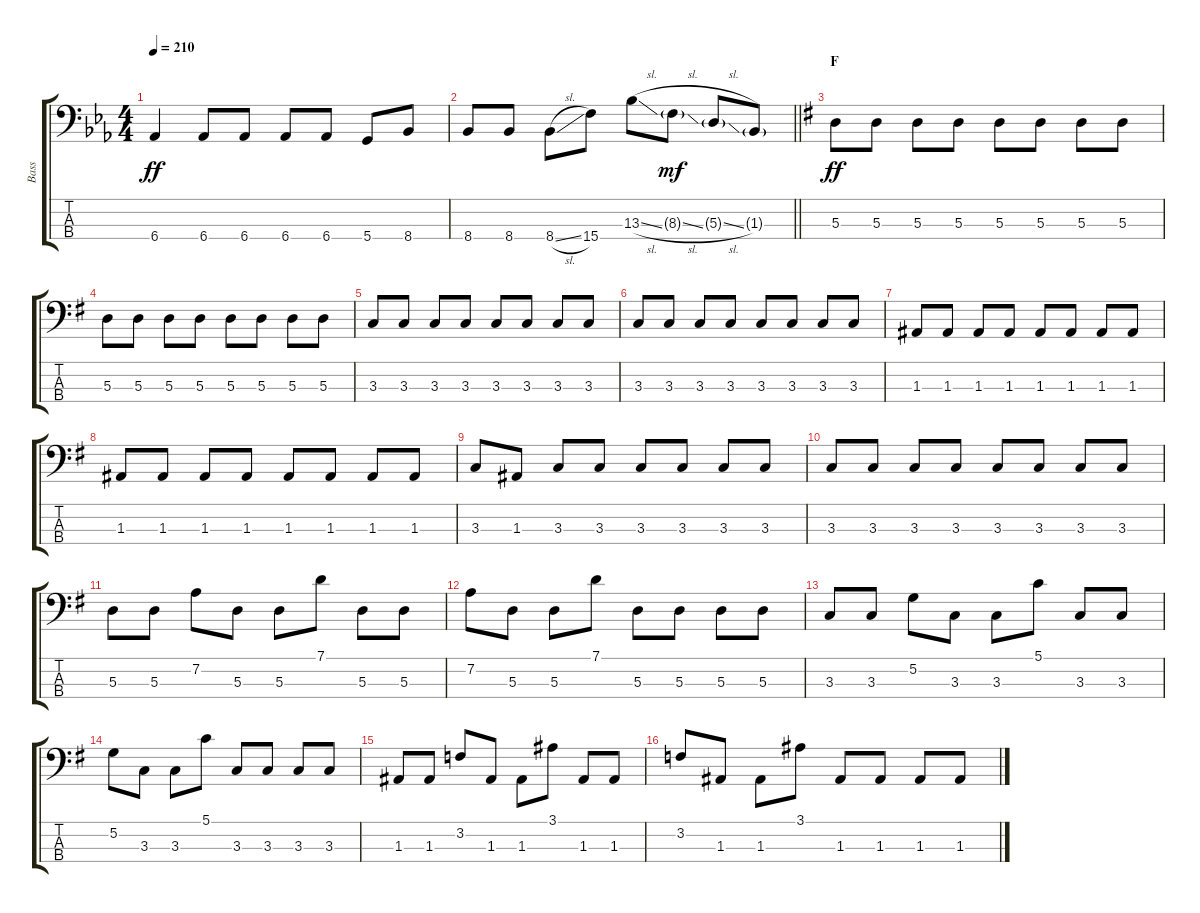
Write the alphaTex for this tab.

\track ("Bass" "Bass") {instrument electricbasspick}
\staff {score tabs}
\tuning (G2 D2 A1 D1) {hide}
\ts (4 4)
\tempo 210
\clef f4
\ks eb
6.4.4{dy ff} 6.4.8 6.4.8 6.4.8 6.4.8 5.4.8 8.4.8 |
\barLineRight lightlight
8.4.8 8.4.8 8.4{sl}.8 15.4.8 13.3{sl}.8 8.3{sl g}.8{dy mf} 5.3{sl g}.8 1.3{g}.8 |
\section ("" "F")
\ks g
5.3.8{dy ff} 5.3.8 5.3.8 5.3.8 5.3.8 5.3.8 5.3.8 5.3.8 |
5.3.8 5.3.8 5.3.8 5.3.8 5.3.8 5.3.8 5.3.8 5.3.8 |
3.3.8 3.3.8 3.3.8 3.3.8 3.3.8 3.3.8 3.3.8 3.3.8 |
3.3.8 3.3.8 3.3.8 3.3.8 3.3.8 3.3.8 3.3.8 3.3.8 |
1.3.8 1.3.8 1.3.8 1.3.8 1.3.8 1.3.8 1.3.8 1.3.8 |
1.3.8 1.3.8 1.3.8 1.3.8 1.3.8 1.3.8 1.3.8 1.3.8 |
3.3.8 1.3.8 3.3.8 3.3.8 3.3.8 3.3.8 3.3.8 3.3.8 |
3.3.8 3.3.8 3.3.8 3.3.8 3.3.8 3.3.8 3.3.8 3.3.8 |
5.3.8 5.3.8 7.2.8 5.3.8 5.3.8 7.1.8 5.3.8 5.3.8 |
7.2.8 5.3.8 5.3.8 7.1.8 5.3.8 5.3.8 5.3.8 5.3.8 |
3.3.8 3.3.8 5.2.8 3.3.8 3.3.8 5.1.8 3.3.8 3.3.8 |
5.2.8 3.3.8 3.3.8 5.1.8 3.3.8 3.3.8 3.3.8 3.3.8 |
1.3.8 1.3.8 3.2.8 1.3.8 1.3.8 3.1.8 1.3.8 1.3.8 |
3.2.8 1.3.8 1.3.8 3.1.8 1.3.8 1.3.8 1.3.8 1.3.8
